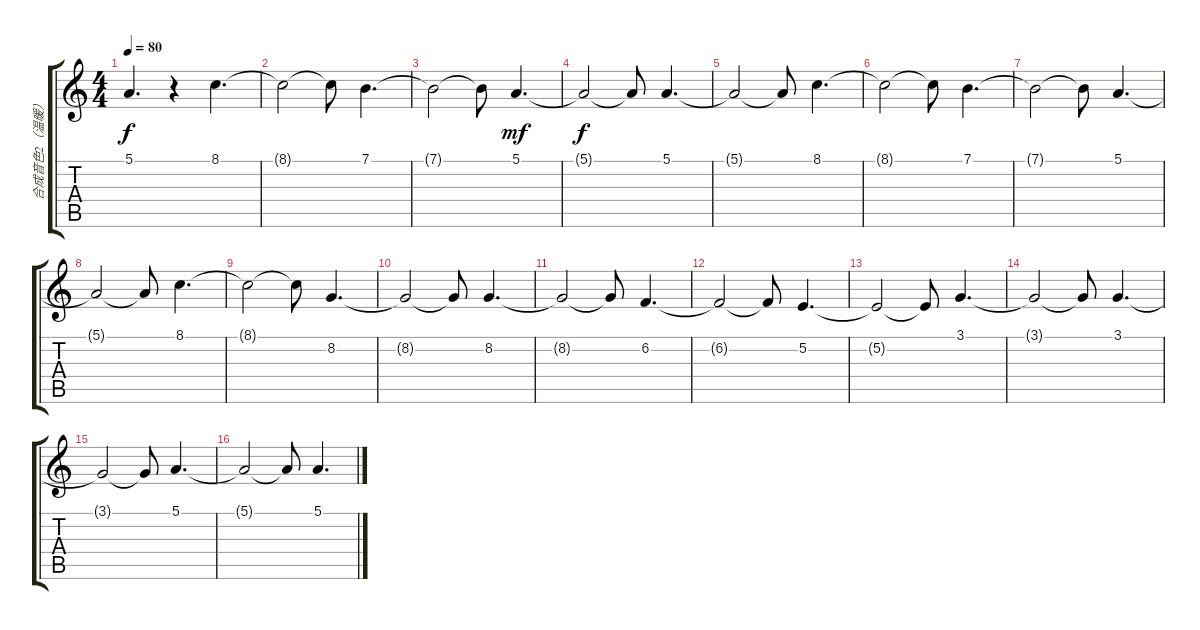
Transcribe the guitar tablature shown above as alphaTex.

\track ("合成音色2（温暖）" "合成音色2（温暖）") {instrument pad2warm}
\staff {score tabs}
\tuning (E4 B3 G3 D3 A2 E2) {hide}
\ts (4 4)
\tempo 80
\clef g2
\ks c
5.1{t}.4{d dy f} r.4 8.1.4{d} |
8.1{t}.2 8.1{t}.8 7.1.4{d} |
7.1{t}.2 7.1{t}.8 5.1.4{d dy mf} |
5.1{t}.2{dy f} 5.1{t}.8 5.1.4{d} |
5.1{t}.2 5.1{t}.8 8.1.4{d} |
8.1{t}.2 8.1{t}.8 7.1.4{d} |
7.1{t}.2 7.1{t}.8 5.1.4{d} |
5.1{t}.2 5.1{t}.8 8.1.4{d} |
8.1{t}.2 8.1{t}.8 8.2.4{d} |
8.2{t}.2 8.2{t}.8 8.2.4{d} |
8.2{t}.2 8.2{t}.8 6.2.4{d} |
6.2{t}.2 6.2{t}.8 5.2.4{d} |
5.2{t}.2 5.2{t}.8 3.1.4{d} |
3.1{t}.2 3.1{t}.8 3.1.4{d} |
3.1{t}.2 3.1{t}.8 5.1.4{d} |
5.1{t}.2 5.1{t}.8 5.1.4{d}
